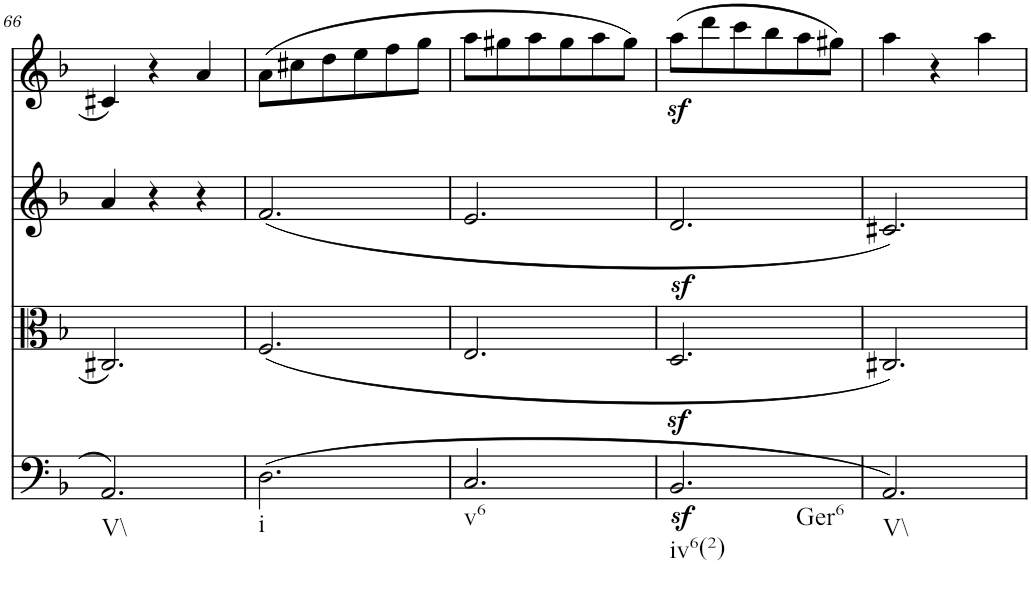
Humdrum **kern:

**kern	**kern	**kern	**kern
*part4	*part3	*part2	*part1
*staff4	*staff3	*staff2	*staff1
*I"Violoncello	*I"Viola	*I"Violin II	*I"Violin I
*I'Vc	*I'Vla	*I'Vln	*I'Vln
!!LO:PB:g=z
*clefF4	*clefC3	*clefG2	*clefG2
*k[b-]	*k[b-]	*k[b-]	*k[b-]
*M3/4	*M3/4	*M3/4	*M3/4
=66	=66	=66	=66
!LO:TX:b:t=V\\	!	!	!
2.AA/	2.C#X/	4a/	4c#X/
.	.	4r	4r
.	.	4r	4a/
=67	=67	=67	=67
!LO:TX:b:t=i	!	!	!
(2.D\	(2.F/	(2.f/	(8a\L
.	.	.	8cc#X\
.	.	.	8dd\
.	.	.	8ee\
.	.	.	8ff\
.	.	.	8gg\J
=68	=68	=68	=68
!LO:TX:b:t=v6	!	!	!
2.C/	2.E/	2.e/	8aa\L
.	.	.	8gg#X\
.	.	.	8aa\
.	.	.	8gg#\
.	.	.	8aa\
.	.	.	8gg#\J)
=69	=69	=69	=69
!LO:TX:b:t=iv6(2)	!	!	!
!LO:TX:b:t=Ger6	!	!	!
2.BB-z</	2.Dz</	2.dz</	(8aaz<\L
.	.	.	8ddd\
.	.	.	8ccc\
.	.	.	8bb-\
.	.	.	8aa\
.	.	.	8gg#X\J)
=70	=70	=70	=70
!LO:TX:b:t=V\\	!	!	!
2.AA/)	2.C#X/)	2.c#X/)	4aa\
.	.	.	4r
.	.	.	4aa\
=	=	=	=
*-	*-	*-	*-
